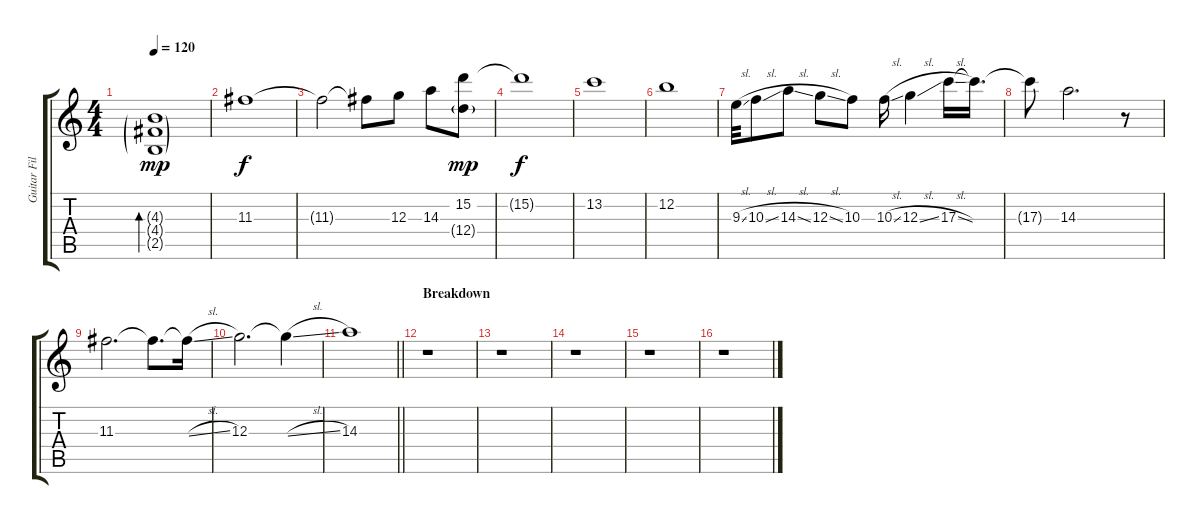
\track ("Guitar Fills" "Guitar Fil") {instrument distortionguitar}
\staff {score tabs}
\tuning (E4 B3 G3 D3 A2 D2) {hide}
\ts (4 4)
\tempo 120
\clef g2
\ks c
(4.3{g} 4.4{g} 2.5{g}).1{bd 120 dy mp} |
11.3.1{dy f volume 14 instrument distortionguitar} |
11.3{t}.2 11.3{t}.8 12.3.8 14.3.8 (15.2 12.4{g}).8{dy mp} |
15.2{t}.1{dy f} |
13.2.1 |
12.2.1 |
9.3{sl}.32 10.3{sl}.8 14.3{sl}.8 12.3{sl}.8 10.3.8 10.3{sl}.16 12.3{sl}.4 17.3{sl}.16 17.3{t}.16{d} |
17.3{t}.8 14.3.2{d} r.8 |
11.3.2{d} 11.3{t}.8{d} 11.3{sl t}.16 |
12.3.2{d} 12.3{sl t}.4 |
\barLineRight lightlight
14.3.1 |
\section ("" "Breakdown")
r.1 |
r.1 |
r.1 |
r.1 |
r.1
